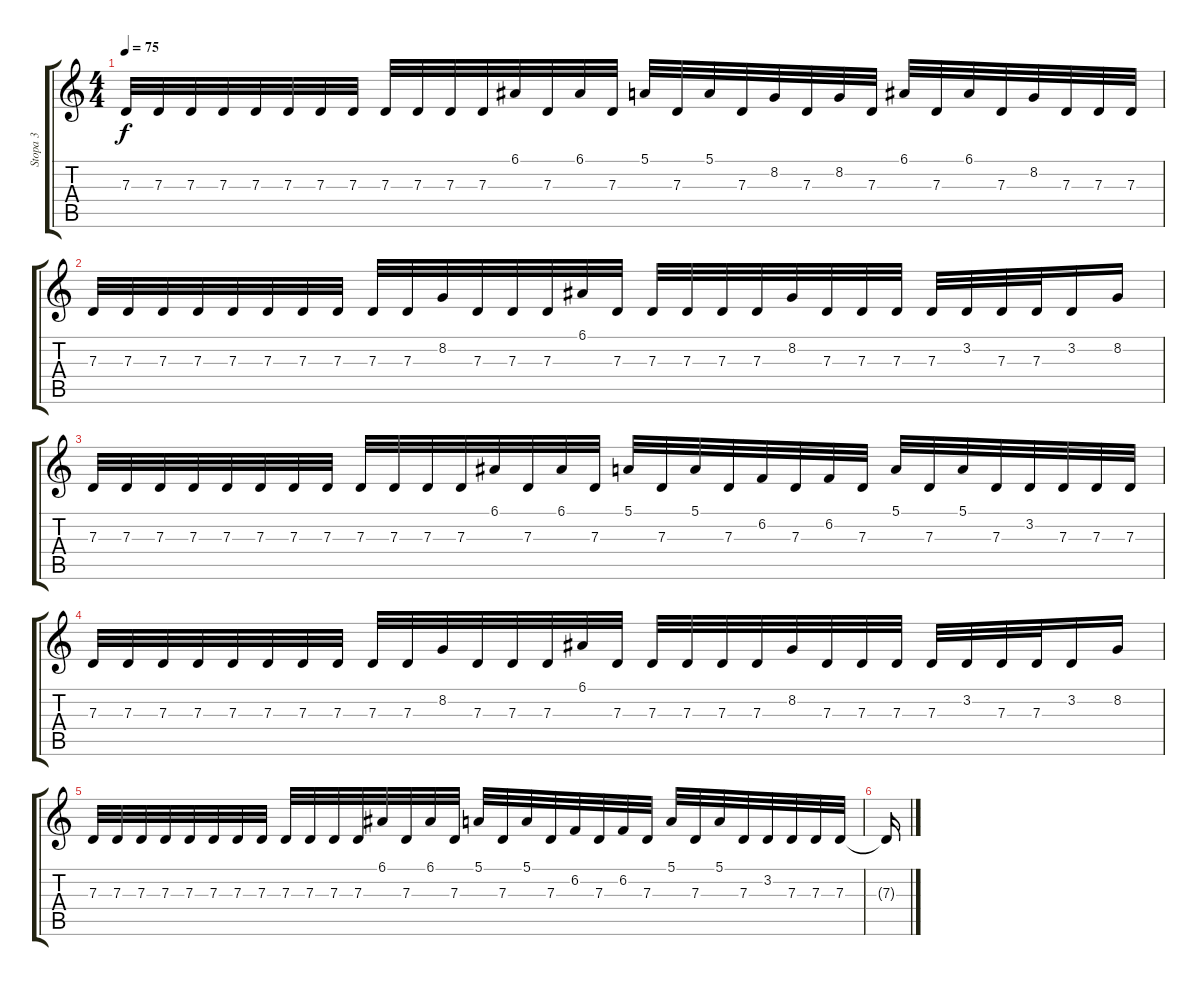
\track ("Stopa 3" "Stopa 3") {instrument stringensemble1}
\staff {score tabs}
\tuning (E4 B3 G3 D3 A2 E2) {hide}
\ts (4 4)
\tempo 75
\clef g2
\ks c
7.3.32{dy f} 7.3.32 7.3.32 7.3.32 7.3.32 7.3.32 7.3.32 7.3.32 7.3.32 7.3.32 7.3.32 7.3.32 6.1.32 7.3.32 6.1.32 7.3.32 5.1.32 7.3.32 5.1.32 7.3.32 8.2.32 7.3.32 8.2.32 7.3.32 6.1.32 7.3.32 6.1.32 7.3.32 8.2.32 7.3.32 7.3.32 7.3.32 |
7.3.32 7.3.32 7.3.32 7.3.32 7.3.32 7.3.32 7.3.32 7.3.32 7.3.32 7.3.32 8.2.32 7.3.32 7.3.32 7.3.32 6.1.32 7.3.32 7.3.32 7.3.32 7.3.32 7.3.32 8.2.32 7.3.32 7.3.32 7.3.32 7.3.32 3.2.32 7.3.32 7.3.32 3.2.16 8.2.16 |
7.3.32 7.3.32 7.3.32 7.3.32 7.3.32 7.3.32 7.3.32 7.3.32 7.3.32 7.3.32 7.3.32 7.3.32 6.1.32 7.3.32 6.1.32 7.3.32 5.1.32 7.3.32 5.1.32 7.3.32 6.2.32 7.3.32 6.2.32 7.3.32 5.1.32 7.3.32 5.1.32 7.3.32 3.2.32 7.3.32 7.3.32 7.3.32 |
7.3.32 7.3.32 7.3.32 7.3.32 7.3.32 7.3.32 7.3.32 7.3.32 7.3.32 7.3.32 8.2.32 7.3.32 7.3.32 7.3.32 6.1.32 7.3.32 7.3.32 7.3.32 7.3.32 7.3.32 8.2.32 7.3.32 7.3.32 7.3.32 7.3.32 3.2.32 7.3.32 7.3.32 3.2.16 8.2.16 |
7.3.32 7.3.32 7.3.32 7.3.32 7.3.32 7.3.32 7.3.32 7.3.32 7.3.32 7.3.32 7.3.32 7.3.32 6.1.32 7.3.32 6.1.32 7.3.32 5.1.32 7.3.32 5.1.32 7.3.32 6.2.32 7.3.32 6.2.32 7.3.32 5.1.32 7.3.32 5.1.32 7.3.32 3.2.32 7.3.32 7.3.32 7.3.32 |
7.3{t}.16
